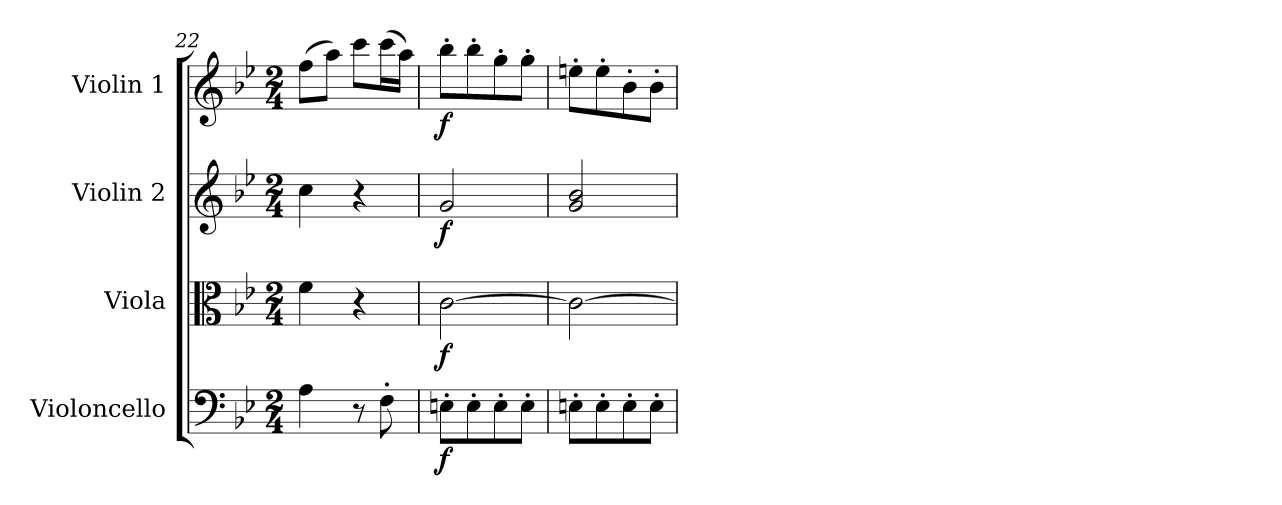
**kern	**dynam	**kern	**dynam	**kern	**dynam	**kern	**dynam
*part4	*part4	*part3	*part3	*part2	*part2	*part1	*part1
*staff4	*staff4	*staff3	*staff3	*staff2	*staff2	*staff1	*staff1
*I"Violoncello	*	*I"Viola	*	*I"Violin 2	*	*I"Violin 1	*
*I'Vc	*	*I'Vla	*	*I'Vln	*	*I'Vln	*
!!LO:LB:g=z
*clefF4	*	*clefC3	*	*clefG2	*	*clefG2	*
*k[b-e-]	*	*k[b-e-]	*	*k[b-e-]	*	*k[b-e-]	*
*M2/4	*	*M2/4	*	*M2/4	*	*M2/4	*
=22	=22	=22	=22	=22	=22	=22	=22
4A\	.	4f\	.	4cc\	.	(8ff\L	.
.	.	.	.	.	.	8aa\J)	.
8r	.	4r	.	4r	.	8ccc\L	.
8F'\	.	.	.	.	.	(16ccc\L	.
.	.	.	.	.	.	16aa\JJ)	.
=23	=23	=23	=23	=23	=23	=23	=23
!	!LO:DY:b	!	!LO:DY:b	!	!LO:DY:b	!	!LO:DY:b
8En'\L	f	[2c\	f	2g/	f	8bb-'\L	f
8E'\	.	.	.	.	.	8bb-'\	.
8E'\	.	.	.	.	.	8gg'\	.
8E'\J	.	.	.	.	.	8gg'\J	.
=24	=24	=24	=24	=24	=24	=24	=24
8En'\L	.	2c\_	.	2g/ 2b-/	.	8een'\L	.
8E'\	.	.	.	.	.	8ee'\	.
8E'\	.	.	.	.	.	8b-'\	.
8E'\J	.	.	.	.	.	8b-'\J	.
=	=	=	=	=	=	=	=
*-	*-	*-	*-	*-	*-	*-	*-
